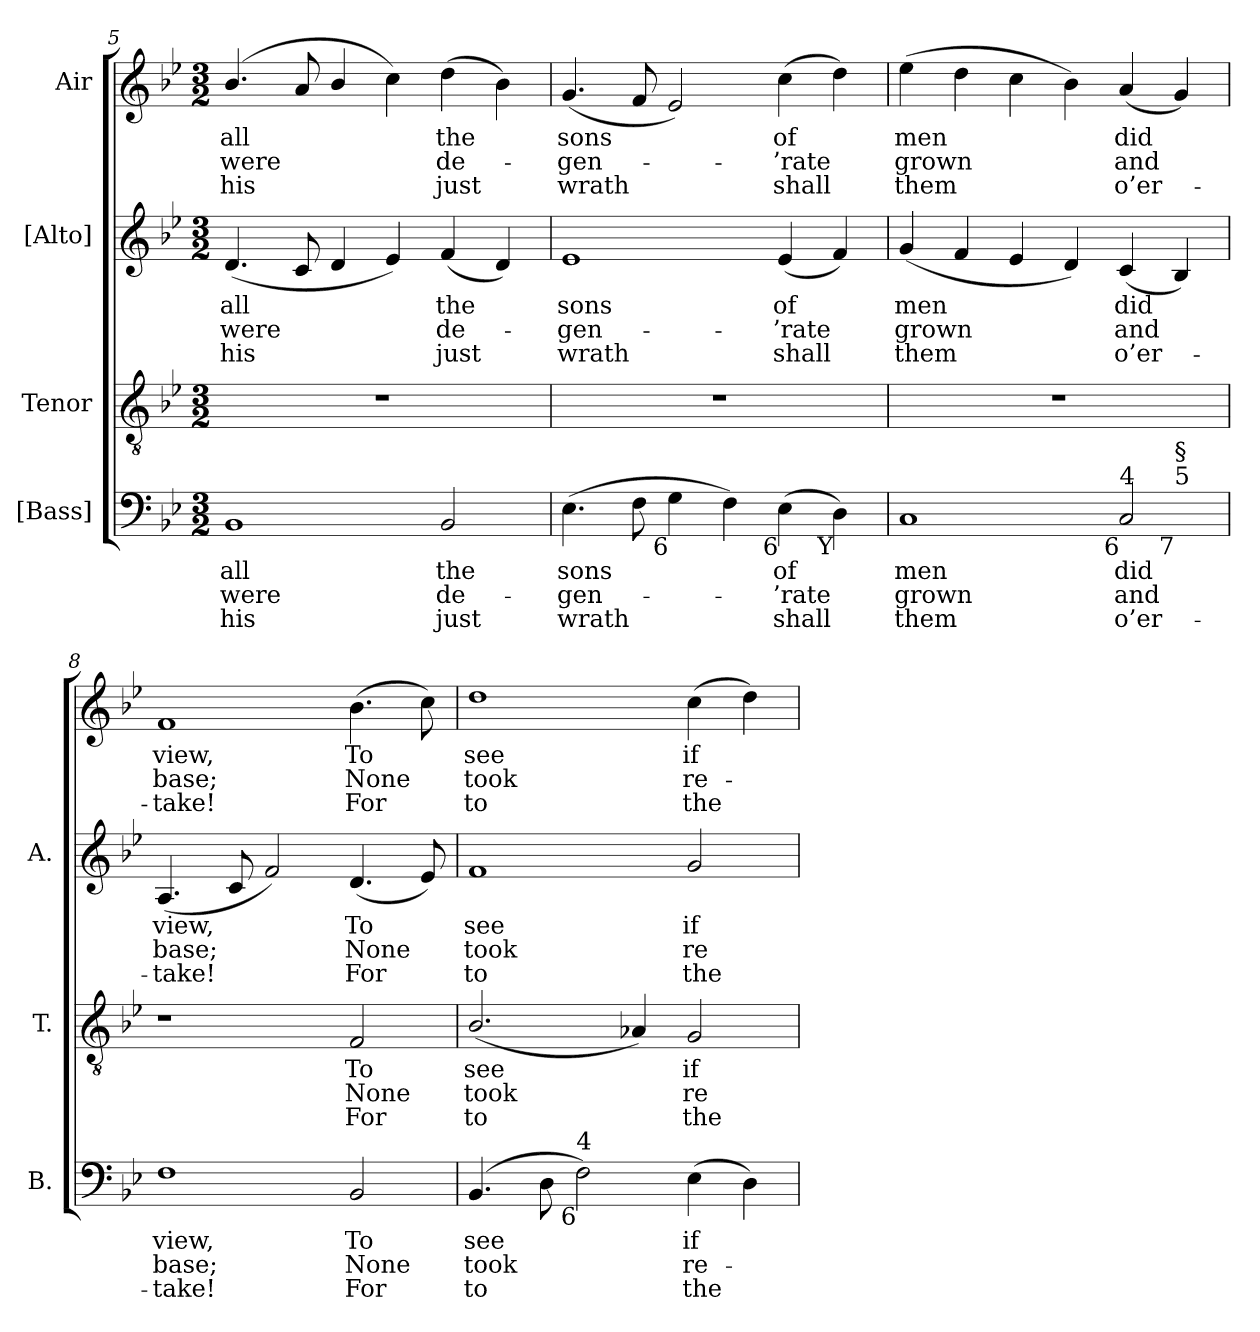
**kern	**text	**text	**text	**kern	**text	**text	**text	**kern	**text	**text	**text	**kern	**text	**text	**text
*part4	*part4	*part4	*part4	*part3	*part3	*part3	*part3	*part2	*part2	*part2	*part2	*part1	*part1	*part1	*part1
*staff4	*staff4	*staff4	*staff4	*staff3	*staff3	*staff3	*staff3	*staff2	*staff2	*staff2	*staff2	*staff1	*staff1	*staff1	*staff1
*I"[Bass]	*	*	*	*I"Tenor	*	*	*	*I"[Alto]	*	*	*	*I"Air	*	*	*
*I'B.	*	*	*	*I'T.	*	*	*	*I'A.	*	*	*	*	*	*	*
*clefF4	*	*	*	*clefGv2	*	*	*	*clefG2	*	*	*	*clefG2	*	*	*
*	*	*	*	*ITrd7c12	*	*	*	*	*	*	*	*	*	*	*
*k[b-e-]	*	*	*	*k[b-e-]	*	*	*	*k[b-e-]	*	*	*	*k[b-e-]	*	*	*
*B-:	*	*	*	*B-:	*	*	*	*B-:	*	*	*	*B-:	*	*	*
*M3/2	*	*	*	*M3/2	*	*	*	*M3/2	*	*	*	*M3/2	*	*	*
=5	=5	=5	=5	=5	=5	=5	=5	=5	=5	=5	=5	=5	=5	=5	=5
!	!LO:LY:b:color=#000000	!LO:LY:b:color=#000000	!LO:LY:b:color=#000000	!LO:N:vis=1	!	!	!	!	!	!	!	!	!	!	!
!	!	!	!	!	!	!	!	!	!LO:LY:b:color=#000000	!LO:LY:b:color=#000000	!LO:LY:b:color=#000000	!	!	!	!
!	!	!	!	!	!	!	!	!	!	!	!	!	!LO:LY:b:color=#000000	!LO:LY:b:color=#000000	!LO:LY:b:color=#000000
1BB-i	all	were	his	1.r	.	.	.	(4.di/	all	were	his	(4.b-i/	all	were	his
.	.	.	.	.	.	.	.	8ci/	.	.	.	8ai/	.	.	.
.	.	.	.	.	.	.	.	4di/	.	.	.	4b-i/	.	.	.
.	.	.	.	.	.	.	.	4e-i/)	.	.	.	4cci\)	.	.	.
!	!LO:LY:b:color=#000000	!LO:LY:b:color=#000000	!LO:LY:b:color=#000000	!	!	!	!	!	!	!	!	!	!	!	!
!	!	!	!	!	!	!	!	!	!LO:LY:b:color=#000000	!LO:LY:b:color=#000000	!LO:LY:b:color=#000000	!	!	!	!
!	!	!	!	!	!	!	!	!	!	!	!	!	!LO:LY:b:color=#000000	!LO:LY:b:color=#000000	!LO:LY:b:color=#000000
2BB-i/	the	de-	just	.	.	.	.	(4fi/	the	de-	just	(4ddi\	the	de-	just
.	.	.	.	.	.	.	.	4di/)	.	.	.	4b-i\)	.	.	.
!!LO:LB:g=z
=6	=6	=6	=6	=6	=6	=6	=6	=6	=6	=6	=6	=6	=6	=6	=6
!	!LO:LY:b:color=#000000	!LO:LY:b:color=#000000	!LO:LY:b:color=#000000	!LO:N:vis=1	!	!	!	!	!	!	!	!	!	!	!
!	!	!	!	!	!	!	!	!	!LO:LY:b:color=#000000	!LO:LY:b:color=#000000	!LO:LY:b:color=#000000	!	!	!	!
!	!	!	!	!	!	!	!	!	!	!	!	!	!LO:LY:b:color=#000000	!LO:LY:b:color=#000000	!LO:LY:b:color=#000000
(4.E-i\	sons	-gen-	wrath	1.r	.	.	.	1e-i	sons	-gen-	wrath	(4.gi/	sons	-gen-	wrath
8Fi\	.	.	.	.	.	.	.	.	.	.	.	8fi/	.	.	.
!LO:TX:b:rj:t=6	!	!	!	!	!	!	!	!	!	!	!	!	!	!	!
4Gi\	.	.	.	.	.	.	.	.	.	.	.	2e-i/)	.	.	.
4Fi\)	.	.	.	.	.	.	.	.	.	.	.	.	.	.	.
!	!LO:LY:b:color=#000000	!LO:LY:b:color=#000000	!LO:LY:b:color=#000000	!	!	!	!	!	!	!	!	!	!	!	!
!	!	!	!	!	!	!	!	!	!LO:LY:b:color=#000000	!LO:LY:b:color=#000000	!LO:LY:b:color=#000000	!	!	!	!
!LO:TX:b:rj:t=6	!	!	!	!	!	!	!	!	!	!	!	!	!	!	!
!	!	!	!	!	!	!	!	!	!	!	!	!	!LO:LY:b:color=#000000	!LO:LY:b:color=#000000	!LO:LY:b:color=#000000
(4E-i\	of	-’rate	shall	.	.	.	.	(4e-i/	of	-’rate	shall	(4cci\	of	-’rate	shall
!LO:TX:b:rj:t=Y	!	!	!	!	!	!	!	!	!	!	!	!	!	!	!
4Di\)	.	.	.	.	.	.	.	4fi/)	.	.	.	4ddi\)	.	.	.
=7	=7	=7	=7	=7	=7	=7	=7	=7	=7	=7	=7	=7	=7	=7	=7
!	!LO:LY:b:color=#000000	!LO:LY:b:color=#000000	!LO:LY:b:color=#000000	!LO:N:vis=1	!	!	!	!	!	!	!	!	!	!	!
!	!	!	!	!	!	!	!	!	!LO:LY:b:color=#000000	!LO:LY:b:color=#000000	!LO:LY:b:color=#000000	!	!	!	!
!	!	!	!	!	!	!	!	!	!	!	!	!	!LO:LY:b:color=#000000	!LO:LY:b:color=#000000	!LO:LY:b:color=#000000
*^	*	*	*	*	*	*	*	*	*	*	*	*	*	*	*
1Ci	1ryy	men	grown	them	1.r	.	.	.	(4gi/	men	grown	them	(4ee-i\	men	grown	them
.	.	.	.	.	.	.	.	.	4fi/	.	.	.	4ddi\	.	.	.
.	.	.	.	.	.	.	.	.	4e-i/	.	.	.	4cci\	.	.	.
.	.	.	.	.	.	.	.	.	4di/)	.	.	.	4b-i\)	.	.	.
!	!	!LO:LY:b:color=#000000	!LO:LY:b:color=#000000	!LO:LY:b:color=#000000	!	!	!	!	!	!	!	!	!	!	!	!
!	!	!	!	!	!	!	!	!	!	!LO:LY:b:color=#000000	!LO:LY:b:color=#000000	!LO:LY:b:color=#000000	!	!	!	!
!LO:TX:b:rj:t=6	!	!	!	!	!	!	!	!	!	!	!	!	!	!	!	!
!LO:TX:t=4	!	!	!	!	!	!	!	!	!	!	!	!	!	!	!	!
!	!	!	!	!	!	!	!	!	!	!	!	!	!	!LO:LY:b:color=#000000	!LO:LY:b:color=#000000	!LO:LY:b:color=#000000
2Ci/	4ryy	did	and	o’er-	.	.	.	.	(4ci/	did	and	o’er-	(4ai/	did	and	o’er-
!	!LO:TX:b:rj:t=7	!	!	!	!	!	!	!	!	!	!	!	!	!	!	!
!	!LO:TX:t=5	!	!	!	!	!	!	!	!	!	!	!	!	!	!	!
!	!LO:TX:t=§	!	!	!	!	!	!	!	!	!	!	!	!	!	!	!
.	4ryy	.	.	.	.	.	.	.	4B-i/)	.	.	.	4gi/)	.	.	.
*v	*v	*	*	*	*	*	*	*	*	*	*	*	*	*	*	*
=8	=8	=8	=8	=8	=8	=8	=8	=8	=8	=8	=8	=8	=8	=8	=8
*^	*	*	*	*	*	*	*	*	*	*	*	*	*	*	*
!	!	!LO:LY:b:color=#000000	!LO:LY:b:color=#000000	!LO:LY:b:color=#000000	!	!	!	!	!	!	!	!	!	!	!	!
*v	*v	*	*	*	*	*	*	*	*	*	*	*	*	*	*	*
*^	*	*	*	*	*	*	*	*	*	*	*	*	*	*	*
!	!	!	!	!	!	!	!	!	!	!LO:LY:b:color=#000000	!LO:LY:b:color=#000000	!LO:LY:b:color=#000000	!	!	!	!
*v	*v	*	*	*	*	*	*	*	*	*	*	*	*	*	*	*
*^	*	*	*	*	*	*	*	*	*	*	*	*	*	*	*
!	!	!	!	!	!	!	!	!	!	!	!	!	!	!LO:LY:b:color=#000000	!LO:LY:b:color=#000000	!LO:LY:b:color=#000000
*v	*v	*	*	*	*	*	*	*	*	*	*	*	*	*	*	*
1Fi	view,	base;	-take!	1r	.	.	.	(4.Ai/	view,	base;	-take!	1fi	view,	base;	-take!
.	.	.	.	.	.	.	.	8ci/	.	.	.	.	.	.	.
.	.	.	.	.	.	.	.	2fi/)	.	.	.	.	.	.	.
!	!LO:LY:b:color=#000000	!LO:LY:b:color=#000000	!LO:LY:b:color=#000000	!	!	!	!	!	!	!	!	!	!	!	!
!	!	!	!	!	!LO:LY:b:color=#000000	!LO:LY:b:color=#000000	!LO:LY:b:color=#000000	!	!	!	!	!	!	!	!
!	!	!	!	!	!	!	!	!	!LO:LY:b:color=#000000	!LO:LY:b:color=#000000	!LO:LY:b:color=#000000	!	!	!	!
!	!	!	!	!	!	!	!	!	!	!	!	!	!LO:LY:b:color=#000000	!LO:LY:b:color=#000000	!LO:LY:b:color=#000000
2BB-i/	To	None	For	2FFi/	To	None	For	(4.di/	To	None	For	(4.b-i\	To	None	For
.	.	.	.	.	.	.	.	8e-i/)	.	.	.	8cci\)	.	.	.
=9	=9	=9	=9	=9	=9	=9	=9	=9	=9	=9	=9	=9	=9	=9	=9
!	!LO:LY:b:color=#000000	!LO:LY:b:color=#000000	!LO:LY:b:color=#000000	!	!	!	!	!	!	!	!	!	!	!	!
!	!	!	!	!	!LO:LY:b:color=#000000	!LO:LY:b:color=#000000	!LO:LY:b:color=#000000	!	!	!	!	!	!	!	!
!	!	!	!	!	!	!	!	!	!LO:LY:b:color=#000000	!LO:LY:b:color=#000000	!LO:LY:b:color=#000000	!	!	!	!
!	!	!	!	!	!	!	!	!	!	!	!	!	!LO:LY:b:color=#000000	!LO:LY:b:color=#000000	!LO:LY:b:color=#000000
(4.BB-i/	see	took	to	(2.BB-i/	see	took	to	1fi	see	took	to	1ddi	see	took	to
8Di\	.	.	.	.	.	.	.	.	.	.	.	.	.	.	.
!LO:TX:b:rj:t=6	!	!	!	!	!	!	!	!	!	!	!	!	!	!	!
!LO:TX:t=4	!	!	!	!	!	!	!	!	!	!	!	!	!	!	!
2Fi\)	.	.	.	.	.	.	.	.	.	.	.	.	.	.	.
.	.	.	.	4AA-Xi/)	.	.	.	.	.	.	.	.	.	.	.
!	!LO:LY:b:color=#000000	!LO:LY:b:color=#000000	!LO:LY:b:color=#000000	!	!	!	!	!	!	!	!	!	!	!	!
!	!	!	!	!	!LO:LY:b:color=#000000	!LO:LY:b:color=#000000	!LO:LY:b:color=#000000	!	!	!	!	!	!	!	!
!	!	!	!	!	!	!	!	!	!LO:LY:b:color=#000000	!LO:LY:b:color=#000000	!LO:LY:b:color=#000000	!	!	!	!
!	!	!	!	!	!	!	!	!	!	!	!	!	!LO:LY:b:color=#000000	!LO:LY:b:color=#000000	!LO:LY:b:color=#000000
(4E-i\	if	re-	the	2GGi/	if	re-	the	2gi/	if	re-	the	(4cci\	if	re-	the
4Di\)	.	.	.	.	.	.	.	.	.	.	.	4ddi\)	.	.	.
=	=	=	=	=	=	=	=	=	=	=	=	=	=	=	=
*-	*-	*-	*-	*-	*-	*-	*-	*-	*-	*-	*-	*-	*-	*-	*-
